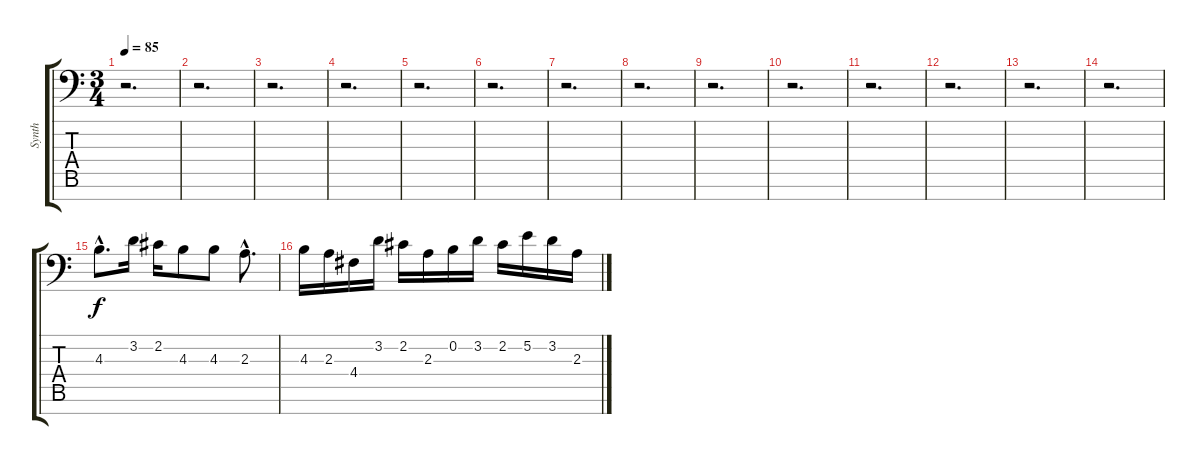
\track ("Synth" "Synth") {instrument stringensemble1}
\staff {score tabs}
\tuning (E4 B3 G3 D3 A2 E2 C-1) {hide}
\ts (3 4)
\tempo 85
\clef f4
\ks c
r.2{d dy f} |
r.2{d} |
r.2{d} |
r.2{d} |
r.2{d} |
r.2{d} |
r.2{d} |
r.2{d} |
r.2{d} |
r.2{d} |
r.2{d} |
r.2{d} |
r.2{d} |
r.2{d} |
4.3{hac}.8{d} 3.2.16 2.2.16 4.3.8 4.3.8 2.3{hac}.8{d} |
4.3.16 2.3.16 4.4.16 3.2.16 2.2.16 2.3.16 0.2.16 3.2.16 2.2.16 5.2.16 3.2.16 2.3.16
